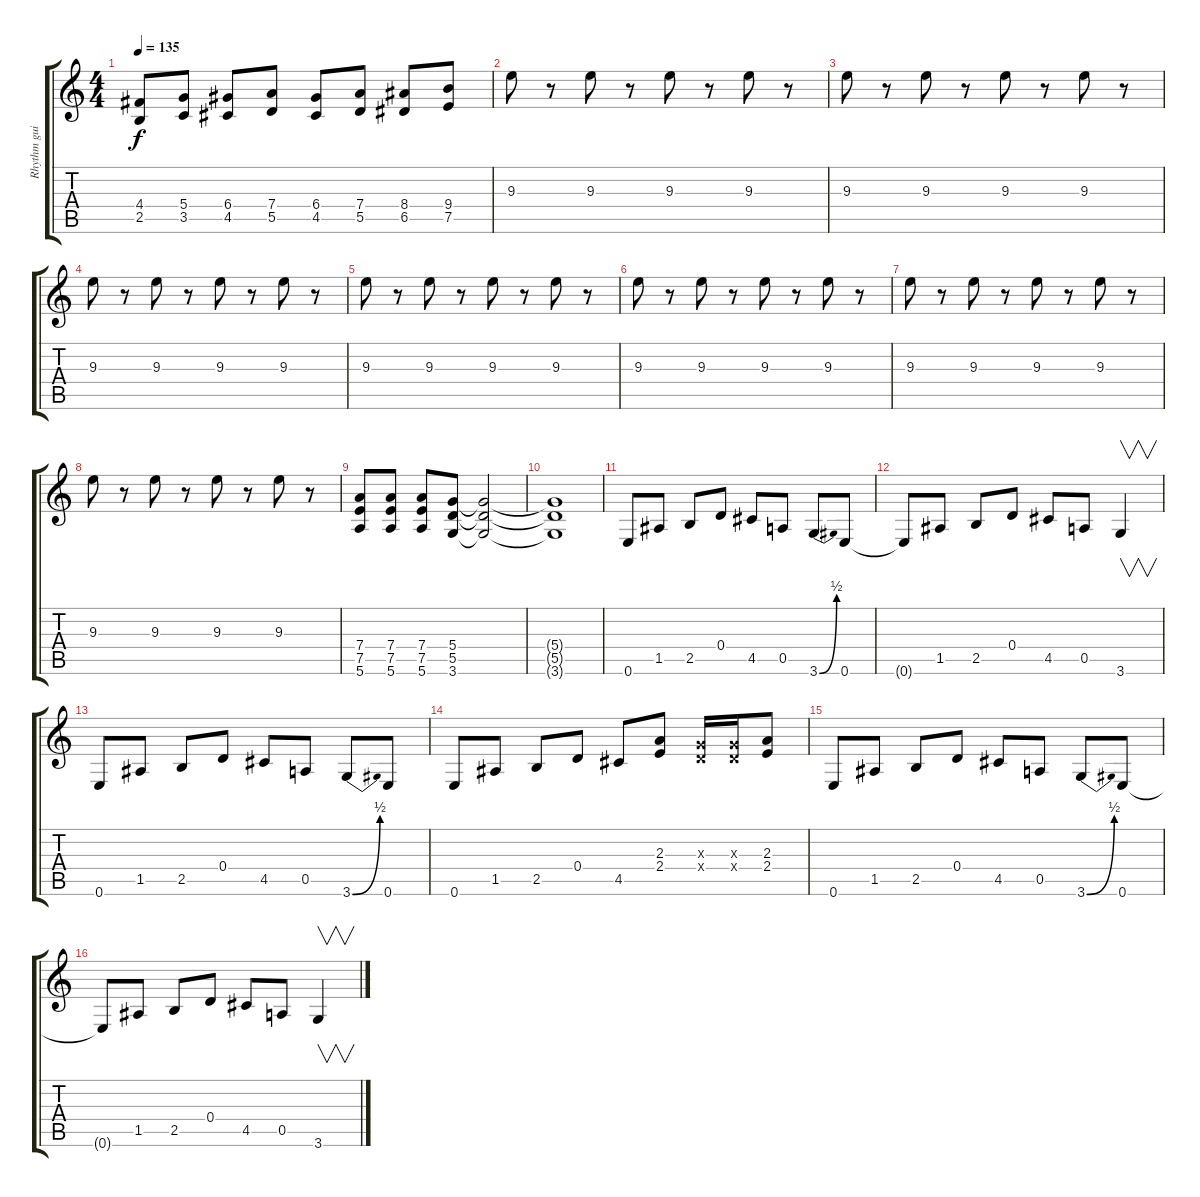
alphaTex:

\track ("Rhythm guitar 1" "Rhythm gui") {instrument distortionguitar}
\staff {score tabs}
\tuning (E4 B3 G3 D3 A2 E2) {hide}
\ts (4 4)
\tempo 135
\clef g2
\ks c
(4.4{t} 2.5{t}).8{dy f} (5.4 3.5).8 (6.4 4.5).8 (7.4 5.5).8 (6.4 4.5).8 (7.4 5.5).8 (8.4 6.5).8 (9.4 7.5).8 |
9.3.8 r.8 9.3.8 r.8 9.3.8 r.8 9.3.8 r.8 |
9.3.8 r.8 9.3.8 r.8 9.3.8 r.8 9.3.8 r.8 |
9.3.8 r.8 9.3.8 r.8 9.3.8 r.8 9.3.8 r.8 |
9.3.8 r.8 9.3.8 r.8 9.3.8 r.8 9.3.8 r.8 |
9.3.8 r.8 9.3.8 r.8 9.3.8 r.8 9.3.8 r.8 |
9.3.8 r.8 9.3.8 r.8 9.3.8 r.8 9.3.8 r.8 |
9.3.8 r.8 9.3.8 r.8 9.3.8 r.8 9.3.8 r.8 |
(7.4 7.5 5.6).8 (7.4 7.5 5.6).8 (7.4 7.5 5.6).8 (5.4 5.5 3.6).8 (5.4{t} 5.5{t} 3.6{t}).2 |
(5.4{t} 5.5{t} 3.6{t}).1 |
0.6.8 1.5.8 2.5.8 0.4.8 4.5.8 0.5.8 3.6{be (bend 0 0 60 2)}.8 0.6.8 |
0.6{t}.8 1.5.8 2.5.8 0.4.8 4.5.8 0.5.8 3.6.4{v} |
0.6.8 1.5.8 2.5.8 0.4.8 4.5.8 0.5.8 3.6{be (bend 0 0 60 2)}.8 0.6.8 |
0.6.8 1.5.8 2.5.8 0.4.8 4.5.8 (2.3 2.4).8 (0.3{x} 0.4{x}).16 (0.3{x} 0.4{x}).16 (2.3 2.4).8 |
0.6.8 1.5.8 2.5.8 0.4.8 4.5.8 0.5.8 3.6{be (bend 0 0 60 2)}.8 0.6.8 |
0.6{t}.8 1.5.8 2.5.8 0.4.8 4.5.8 0.5.8 3.6.4{v}
